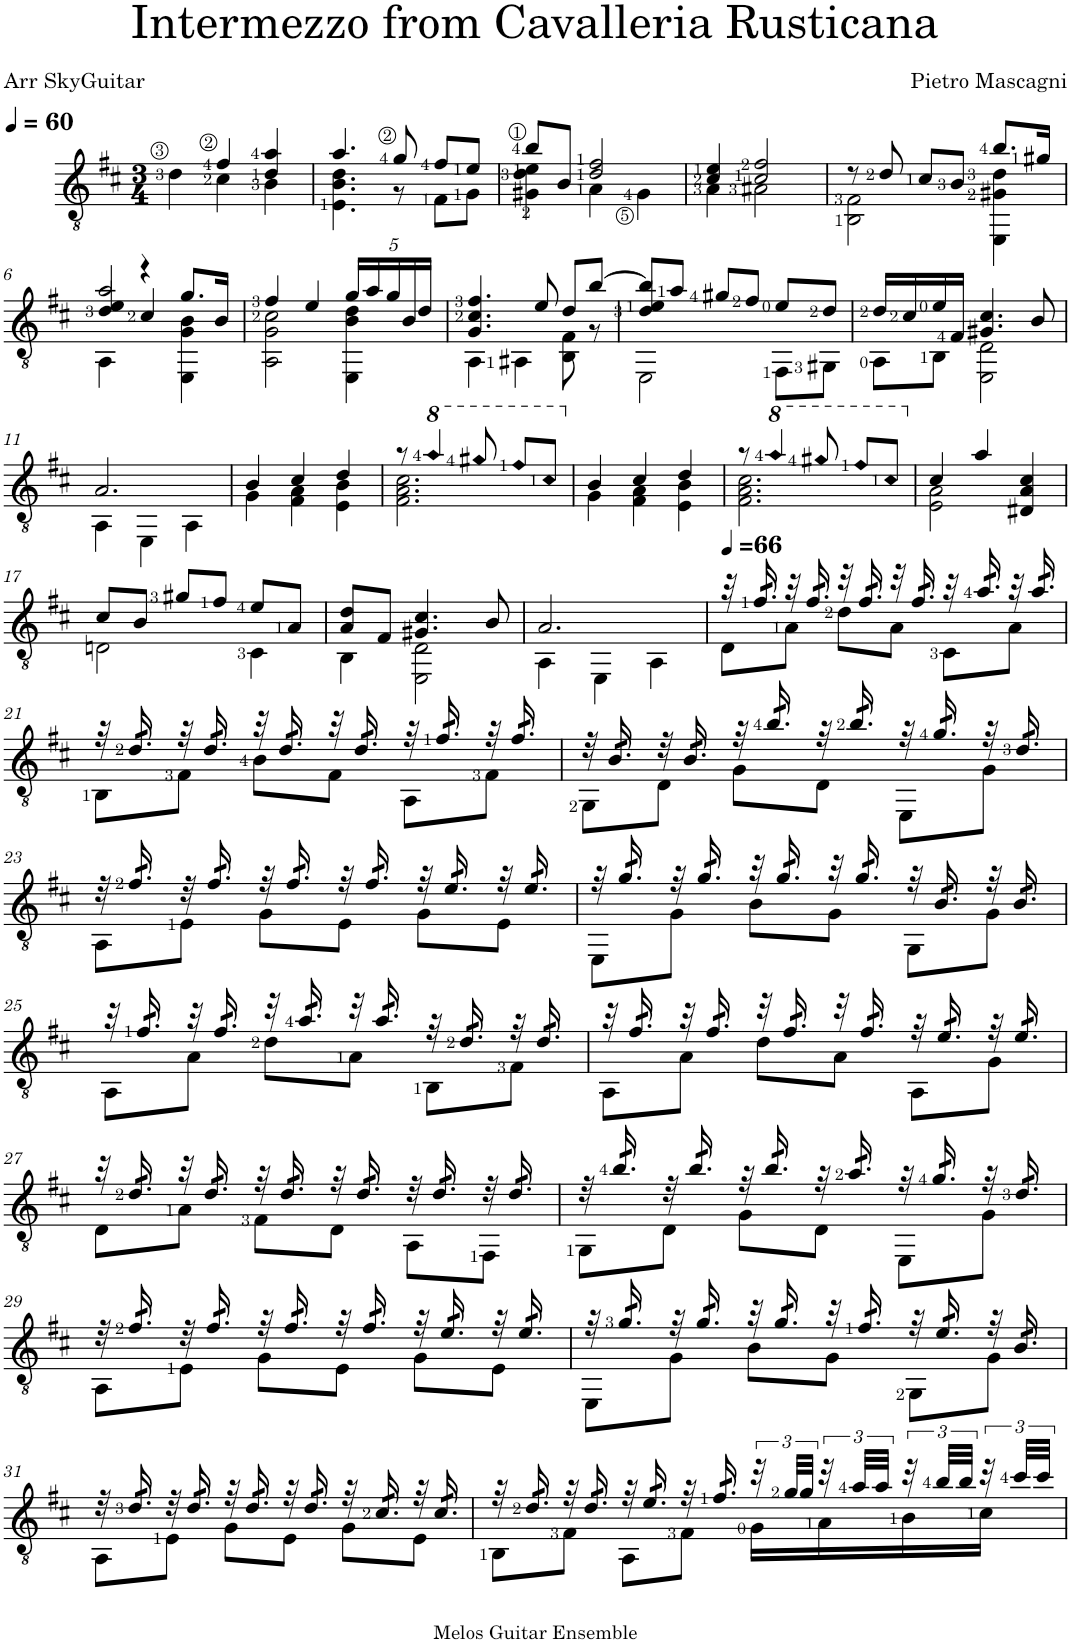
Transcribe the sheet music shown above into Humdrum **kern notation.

**kern
*part1
*staff1
*I"클래식 기타
*clefGv2
*k[f#c#]
*M3/4
*MM60
=1
*^
4d\	4ryy
4f#/	4c#\
4d/ 4a/	4B\
=2	=2
4.a/	4.E\ 4.B\ 4.d\
8g/	8r
8f#/L	8F#\L
8e/J	8G\J
=3	=3
8b/L	4G#X\ 4d\ 4e\
8B/J	.
2d/ 2f#/	4A\
.	4G#\
=4	=4
4c#/ 4e/	4A\
2c#/ 2f#/	2A#X\
=5	=5
8r	2BB\ 2F#\
8d/	.
8c#/L	.
8B/J	.
8.b/L	4EE\ 4G#X\ 4d\
16g#X/Jk	.
!!LO:LB:g=z	!!
=6	=6
*	*^
4d/ 4e/	4AA\	2a/
4c#/	4r	.
8.g/L	4EE\ 4G\ 4B\	4ryy
16B/Jk	.	.
*	*v	*v
=7	=7
4f#/	2AA\ 2G\ 2c#\
4e/	.
*Xbrackettup	*
20g/LL	4EE\ 4B\ 4d\
20a/	.
20g/	.
20B/	.
20d/JJ	.
=8	=8
4.G/ 4.c#/ 4.f#/	4AA\
.	4AA#X\
8e/	.
8d/L	8BB\ 8F#\
[8b/J	8r
=9	=9
*	*^
8b/L]	2EE\	4d/ 4e/
8a/J	.	.
8g#X/L	.	2ryy
8f#/J	.	.
8e/L	8FF#\L	.
8d/J	8GG#X\J	.
*	*v	*v
=10	=10
16d/LL	8AA\L
16c#/	.
16e/	8BB\J
16F#/JJ	.
4.G#X/ 4.c#/	2EE\ 2D\
8B/	.
!!LO:LB:g=z	!!
=11	=11
2.A/	4AA\
.	4EE\
.	4AA\
=12	=12
4B/	4G\
4c#/	4F#\ 4A\
4d/	4E\ 4B\
=13	=13
8r	2.F#\ 2.A\ 2.c#\
*8va	*
!LO:N:head=diamond	!
4aa/	.
!LO:N:head=diamond	!
8gg#X/	.
!LO:N:head=diamond	!
8ff#/L	.
!LO:N:head=diamond	!
8cc#/J	.
=14	=14
*X8va	*
4B/	4G\
4c#/	4F#\ 4A\
4d/	4E\ 4B\
=15	=15
8r	2.F#\ 2.A\ 2.c#\
*8va	*
!LO:N:head=diamond	!
4aa/	.
!LO:N:head=diamond	!
8gg#X/	.
!LO:N:head=diamond	!
8ff#/L	.
!LO:N:head=diamond	!
8cc#/J	.
=16	=16
*X8va	*
4c#/	2E\ 2A\
4a/	.
4D#X/ 4A/ 4c#/	4ryy
!!LO:LB:g=z	!!
=17	=17
8c#/L	2Dn\
8B/J	.
8g#X/L	.
8f#/J	.
8e/L	4C#\
8A/J	.
=18	=18
8A/ 8d/L	4BB\
8F#/J	.
4.G#X/ 4.c#/	2EE\ 2D\
8B/	.
=19	=19
2.A/	4AA\
.	4EE\
.	4AA\
=20	=20
*MM66	*
32r	8D\L
*tremolo	*
32f#/	.
32f#/	.
32f#/	.
*Xtremolo	*
32r	8A\J
*tremolo	*
32f#/	.
32f#/	.
32f#/	.
*Xtremolo	*
32r	8d\L
*tremolo	*
32f#/	.
32f#/	.
32f#/	.
*Xtremolo	*
32r	8A\J
*tremolo	*
32f#/	.
32f#/	.
32f#/	.
*Xtremolo	*
32r	8C#\L
*tremolo	*
32a/	.
32a/	.
32a/	.
*Xtremolo	*
32r	8A\J
*tremolo	*
32a/	.
32a/	.
32a/	.
*Xtremolo	*
!!LO:LB:g=z	!!
=21	=21
32r	8BB\L
*tremolo	*
32d/	.
32d/	.
32d/	.
*Xtremolo	*
32r	8F#\J
*tremolo	*
32d/	.
32d/	.
32d/	.
*Xtremolo	*
32r	8B\L
*tremolo	*
32d/	.
32d/	.
32d/	.
*Xtremolo	*
32r	8F#\J
*tremolo	*
32d/	.
32d/	.
32d/	.
*Xtremolo	*
32r	8AA\L
*tremolo	*
32f#/	.
32f#/	.
32f#/	.
*Xtremolo	*
32r	8F#\J
*tremolo	*
32f#/	.
32f#/	.
32f#/	.
*Xtremolo	*
=22	=22
32r	8GG\L
*tremolo	*
32B/	.
32B/	.
32B/	.
*Xtremolo	*
32r	8D\J
*tremolo	*
32B/	.
32B/	.
32B/	.
*Xtremolo	*
32r	8G\L
*tremolo	*
32b/	.
32b/	.
32b/	.
*Xtremolo	*
32r	8D\J
*tremolo	*
32b/	.
32b/	.
32b/	.
*Xtremolo	*
32r	8EE\L
*tremolo	*
32g/	.
32g/	.
32g/	.
*Xtremolo	*
32r	8G\J
*tremolo	*
32d/	.
32d/	.
32d/	.
*Xtremolo	*
!!LO:LB:g=z	!!
=23	=23
32r	8AA\L
*tremolo	*
32f#/	.
32f#/	.
32f#/	.
*Xtremolo	*
32r	8E\J
*tremolo	*
32f#/	.
32f#/	.
32f#/	.
*Xtremolo	*
32r	8G\L
*tremolo	*
32f#/	.
32f#/	.
32f#/	.
*Xtremolo	*
32r	8E\J
*tremolo	*
32f#/	.
32f#/	.
32f#/	.
*Xtremolo	*
32r	8G\L
*tremolo	*
32e/	.
32e/	.
32e/	.
*Xtremolo	*
32r	8E\J
*tremolo	*
32e/	.
32e/	.
32e/	.
*Xtremolo	*
=24	=24
32r	8EE\L
*tremolo	*
32g/	.
32g/	.
32g/	.
*Xtremolo	*
32r	8G\J
*tremolo	*
32g/	.
32g/	.
32g/	.
*Xtremolo	*
32r	8B\L
*tremolo	*
32g/	.
32g/	.
32g/	.
*Xtremolo	*
32r	8G\J
*tremolo	*
32g/	.
32g/	.
32g/	.
*Xtremolo	*
32r	8GG\L
*tremolo	*
32B/	.
32B/	.
32B/	.
*Xtremolo	*
32r	8G\J
*tremolo	*
32B/	.
32B/	.
32B/	.
*Xtremolo	*
!!LO:LB:g=z	!!
=25	=25
32r	8AA\L
*tremolo	*
32f#/	.
32f#/	.
32f#/	.
*Xtremolo	*
32r	8A\J
*tremolo	*
32f#/	.
32f#/	.
32f#/	.
*Xtremolo	*
32r	8d\L
*tremolo	*
32a/	.
32a/	.
32a/	.
*Xtremolo	*
32r	8A\J
*tremolo	*
32a/	.
32a/	.
32a/	.
*Xtremolo	*
32r	8BB\L
*tremolo	*
32d/	.
32d/	.
32d/	.
*Xtremolo	*
32r	8F#\J
*tremolo	*
32d/	.
32d/	.
32d/	.
*Xtremolo	*
=26	=26
32r	8AA\L
*tremolo	*
32f#/	.
32f#/	.
32f#/	.
*Xtremolo	*
32r	8A\J
*tremolo	*
32f#/	.
32f#/	.
32f#/	.
*Xtremolo	*
32r	8d\L
*tremolo	*
32f#/	.
32f#/	.
32f#/	.
*Xtremolo	*
32r	8A\J
*tremolo	*
32f#/	.
32f#/	.
32f#/	.
*Xtremolo	*
32r	8AA\L
*tremolo	*
32e/	.
32e/	.
32e/	.
*Xtremolo	*
32r	8G\J
*tremolo	*
32e/	.
32e/	.
32e/	.
*Xtremolo	*
!!LO:LB:g=z	!!
=27	=27
32r	8D\L
*tremolo	*
32d/	.
32d/	.
32d/	.
*Xtremolo	*
32r	8A\J
*tremolo	*
32d/	.
32d/	.
32d/	.
*Xtremolo	*
32r	8F#\L
*tremolo	*
32d/	.
32d/	.
32d/	.
*Xtremolo	*
32r	8D\J
*tremolo	*
32d/	.
32d/	.
32d/	.
*Xtremolo	*
32r	8AA\L
*tremolo	*
32d/	.
32d/	.
32d/	.
*Xtremolo	*
32r	8FF#\J
*tremolo	*
32d/	.
32d/	.
32d/	.
*Xtremolo	*
=28	=28
32r	8GG\L
*tremolo	*
32b/	.
32b/	.
32b/	.
*Xtremolo	*
32r	8D\J
*tremolo	*
32b/	.
32b/	.
32b/	.
*Xtremolo	*
32r	8G\L
*tremolo	*
32b/	.
32b/	.
32b/	.
*Xtremolo	*
32r	8D\J
*tremolo	*
32a/	.
32a/	.
32a/	.
*Xtremolo	*
32r	8EE\L
*tremolo	*
32g/	.
32g/	.
32g/	.
*Xtremolo	*
32r	8G\J
*tremolo	*
32d/	.
32d/	.
32d/	.
*Xtremolo	*
!!LO:LB:g=z	!!
=29	=29
32r	8AA\L
*tremolo	*
32f#/	.
32f#/	.
32f#/	.
*Xtremolo	*
32r	8E\J
*tremolo	*
32f#/	.
32f#/	.
32f#/	.
*Xtremolo	*
32r	8G\L
*tremolo	*
32f#/	.
32f#/	.
32f#/	.
*Xtremolo	*
32r	8E\J
*tremolo	*
32f#/	.
32f#/	.
32f#/	.
*Xtremolo	*
32r	8G\L
*tremolo	*
32e/	.
32e/	.
32e/	.
*Xtremolo	*
32r	8E\J
*tremolo	*
32e/	.
32e/	.
32e/	.
*Xtremolo	*
=30	=30
32r	8EE\L
*tremolo	*
32g/	.
32g/	.
32g/	.
*Xtremolo	*
32r	8G\J
*tremolo	*
32g/	.
32g/	.
32g/	.
*Xtremolo	*
32r	8B\L
*tremolo	*
32g/	.
32g/	.
32g/	.
*Xtremolo	*
32r	8G\J
*tremolo	*
32f#/	.
32f#/	.
32f#/	.
*Xtremolo	*
32r	8GG\L
*tremolo	*
32e/	.
32e/	.
32e/	.
*Xtremolo	*
32r	8G\J
*tremolo	*
32B/	.
32B/	.
32B/	.
*Xtremolo	*
!!LO:LB:g=z	!!
=31	=31
32r	8AA\L
*tremolo	*
32d/	.
32d/	.
32d/	.
*Xtremolo	*
32r	8E\J
*tremolo	*
32d/	.
32d/	.
32d/	.
*Xtremolo	*
32r	8G\L
*tremolo	*
32d/	.
32d/	.
32d/	.
*Xtremolo	*
32r	8E\J
*tremolo	*
32d/	.
32d/	.
32d/	.
*Xtremolo	*
32r	8G\L
*tremolo	*
32c#/	.
32c#/	.
32c#/	.
*Xtremolo	*
32r	8E\J
*tremolo	*
32c#/	.
32c#/	.
32c#/	.
*Xtremolo	*
=32	=32
32r	8BB\L
*tremolo	*
32d/	.
32d/	.
32d/	.
*Xtremolo	*
32r	8F#\J
*tremolo	*
32d/	.
32d/	.
32d/	.
*Xtremolo	*
32r	8AA\L
*tremolo	*
32e/	.
32e/	.
32e/	.
*Xtremolo	*
32r	8F#\J
*tremolo	*
32f#/	.
32f#/	.
32f#/	.
*Xtremolo	*
*brackettup	*
48r	16G\LL
48g/LLL	.
48g/JJJ	.
48r	16A\
48a/LLL	.
48a/JJJ	.
48r	16B\
48b/LLL	.
48b/JJJ	.
48r	16c#\JJ
48cc#/LLL	.
48cc#/JJJ	.
*v	*v
=
*-
